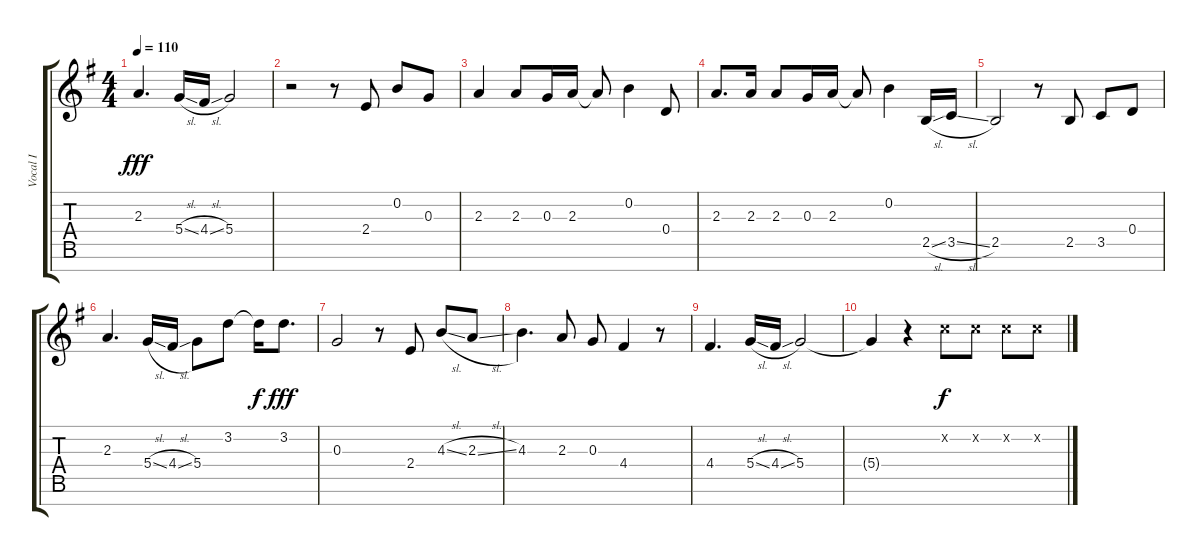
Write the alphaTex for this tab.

\track ("Vocal I" "Vocal I") {instrument voiceoohs}
\staff {score tabs}
\tuning (E5 B4 G4 D4 A3 E3 B2) {hide}
\ts (4 4)
\tempo 110
\clef g2
\ks g
2.3.4{d dy fff} 5.4{sl}.16 4.4{sl}.16 5.4.2 |
r.2 r.8 2.4.8 0.2.8 0.3.8 |
2.3.4 2.3.8 0.3.16 2.3.16 2.3{t}.8 0.2.4 0.4.8 |
2.3.8{d} 2.3.16 2.3.8 0.3.16 2.3.16 2.3{t}.8 0.2.4 2.5{sl}.16 3.5{sl}.16 |
2.5.2 r.8 2.5.8 3.5.8 0.4.8 |
2.3.4{d} 5.4{sl}.16 4.4{sl}.16 5.4.8 3.2.8 3.2{t}.16{dy f} 3.2.8{d dy fff} |
0.3.2 r.8 2.4.8 4.3{sl}.8 2.3{sl}.8 |
4.3.4{d} 2.3.8 0.3.8 4.4.4 r.8 |
4.4.4{d} 5.4{sl}.16 4.4{sl}.16 5.4.2 |
5.4{t}.4 r.4 1.2{x}.8{dy f} 1.2{x}.8 1.2{x}.8 1.2{x}.8
